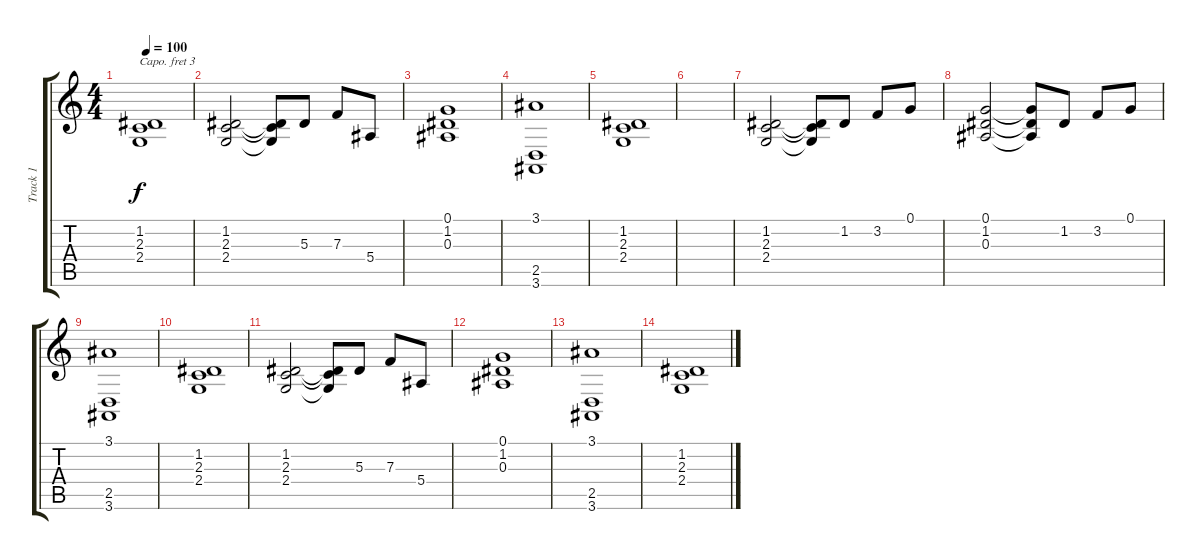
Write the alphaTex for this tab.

\track ("Track 1" "Track 1") {instrument brightacousticpiano}
\staff {score tabs}
\capo 3
\tuning (E4 B3 G3 D3 A2 E2) {hide}
\ts (4 4)
\tempo 100
\clef g2
\ks c
(1.2 2.3 2.4).1{dy f} |
(1.2 2.3 2.4).2 (1.2{t} 2.3{t} 2.4{t}).8 5.3.8 7.3.8 5.4.8 |
(0.1 1.2 0.3).1 |
(3.1 2.5 3.6).1 |
(1.2 2.3 2.4).1 |
|
(1.2 2.3 2.4).2 (1.2{t} 2.3{t} 2.4{t}).8 1.2.8 3.2.8 0.1.8 |
(0.1 1.2 0.3).2 (0.1{t} 1.2{t} 0.3{t}).8 1.2.8 3.2.8 0.1.8 |
(3.1 2.5 3.6).1 |
(1.2 2.3 2.4).1 |
(1.2 2.3 2.4).2 (1.2{t} 2.3{t} 2.4{t}).8 5.3.8 7.3.8 5.4.8 |
(0.1 1.2 0.3).1 |
(3.1 2.5 3.6).1 |
(1.2 2.3 2.4).1
